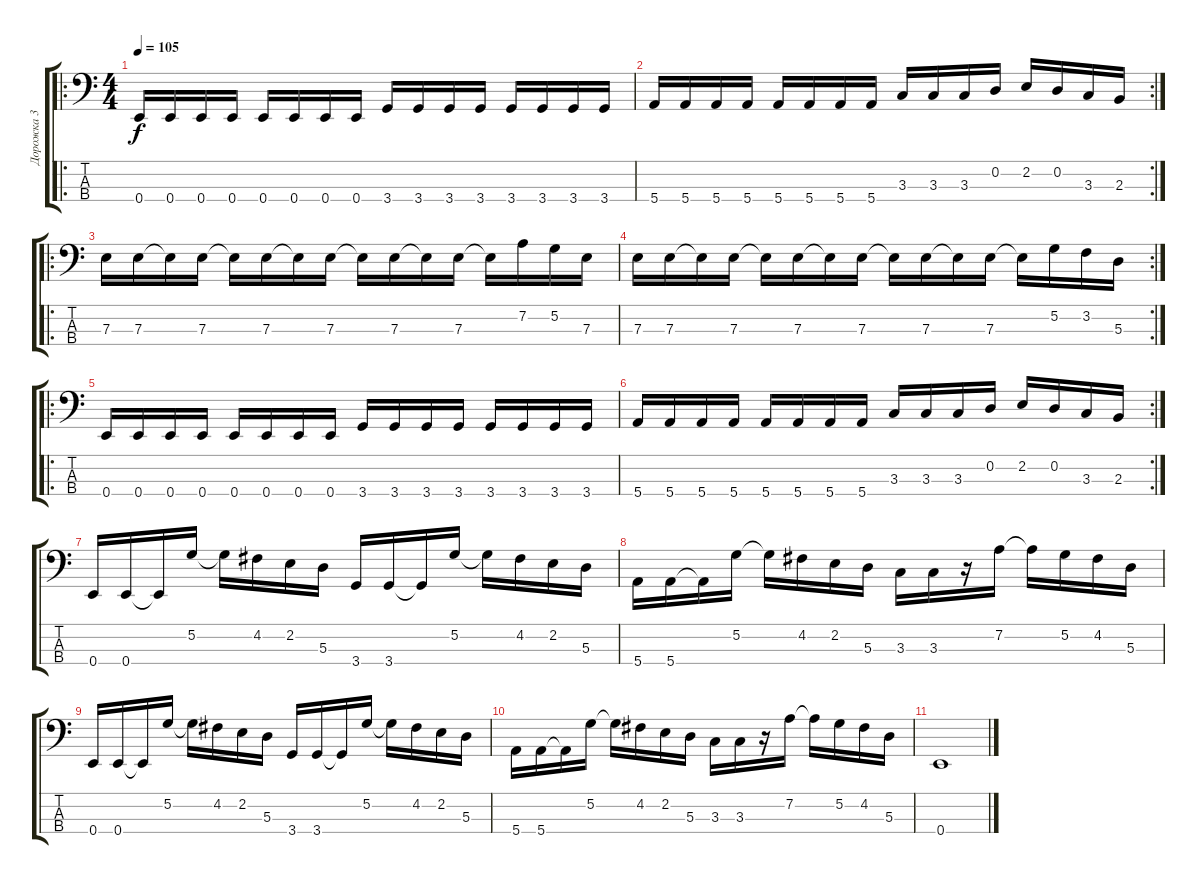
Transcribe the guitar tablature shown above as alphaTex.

\track ("Дорожка 3" "Дорожка 3") {instrument slapbass1}
\staff {score tabs}
\tuning (G2 D2 A1 E1) {hide}
\ro
\ts (4 4)
\tempo 105
\clef f4
\ks c
0.4.16{dy f} 0.4.16 0.4.16 0.4.16 0.4.16 0.4.16 0.4.16 0.4.16 3.4.16 3.4.16 3.4.16 3.4.16 3.4.16 3.4.16 3.4.16 3.4.16 |
\rc 2
5.4.16 5.4.16 5.4.16 5.4.16 5.4.16 5.4.16 5.4.16 5.4.16 3.3.16 3.3.16 3.3.16 0.2.16 2.2.16 0.2.16 3.3.16 2.3.16 |
\ro
7.3.16 7.3.16 7.3{t}.16 7.3.16 7.3{t}.16 7.3.16 7.3{t}.16 7.3.16 7.3{t}.16 7.3.16 7.3{t}.16 7.3.16 7.3{t}.16 7.2.16 5.2.16 7.3.16 |
\rc 2
7.3.16 7.3.16 7.3{t}.16 7.3.16 7.3{t}.16 7.3.16 7.3{t}.16 7.3.16 7.3{t}.16 7.3.16 7.3{t}.16 7.3.16 7.3{t}.16 5.2.16 3.2.16 5.3.16 |
\ro
0.4.16 0.4.16 0.4.16 0.4.16 0.4.16 0.4.16 0.4.16 0.4.16 3.4.16 3.4.16 3.4.16 3.4.16 3.4.16 3.4.16 3.4.16 3.4.16 |
\rc 2
5.4.16 5.4.16 5.4.16 5.4.16 5.4.16 5.4.16 5.4.16 5.4.16 3.3.16 3.3.16 3.3.16 0.2.16 2.2.16 0.2.16 3.3.16 2.3.16 |
0.4.16 0.4.16 0.4{t}.16 5.2.16 5.2{t}.16 4.2.16 2.2.16 5.3.16 3.4.16 3.4.16 3.4{t}.16 5.2.16 5.2{t}.16 4.2.16 2.2.16 5.3.16 |
5.4.16 5.4.16 5.4{t}.16 5.2.16 5.2{t}.16 4.2.16 2.2.16 5.3.16 3.3.16 3.3.16 r.16 7.2.16 7.2{t}.16 5.2.16 4.2.16 5.3.16 |
0.4.16 0.4.16 0.4{t}.16 5.2.16 5.2{t}.16 4.2.16 2.2.16 5.3.16 3.4.16 3.4.16 3.4{t}.16 5.2.16 5.2{t}.16 4.2.16 2.2.16 5.3.16 |
5.4.16 5.4.16 5.4{t}.16 5.2.16 5.2{t}.16 4.2.16 2.2.16 5.3.16 3.3.16 3.3.16 r.16 7.2.16 7.2{t}.16 5.2.16 4.2.16 5.3.16 |
0.4.1
